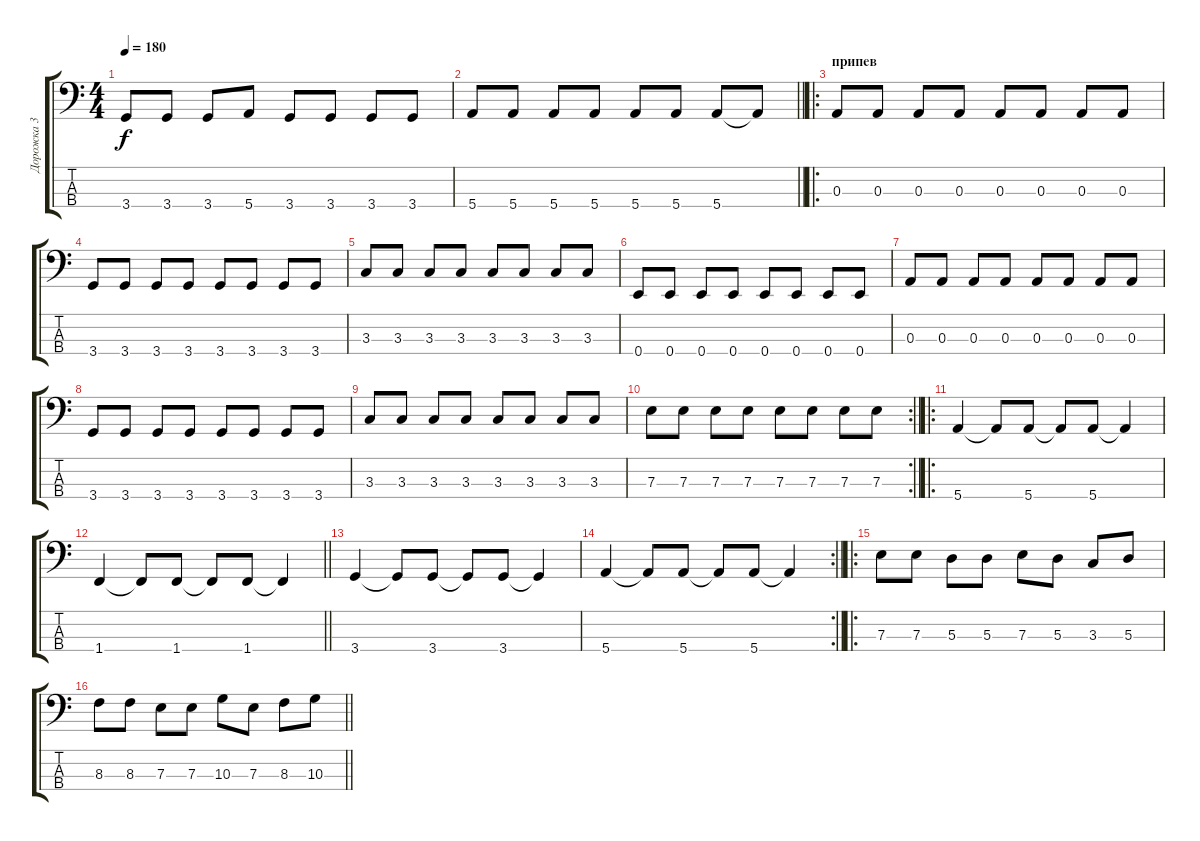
\track ("Дорожка 3" "Дорожка 3") {instrument electricbassfinger}
\staff {score tabs}
\tuning (G2 D2 A1 E1) {hide}
\ts (4 4)
\tempo 180
\clef f4
\ks c
3.4.8{dy f} 3.4.8 3.4.8 5.4.8 3.4.8 3.4.8 3.4.8 3.4.8 |
\barLineRight lightlight
5.4.8 5.4.8 5.4.8 5.4.8 5.4.8 5.4.8 5.4.8 5.4{t}.8 |
\ro
\section ("" "припев")
0.3.8 0.3.8 0.3.8 0.3.8 0.3.8 0.3.8 0.3.8 0.3.8 |
3.4.8 3.4.8 3.4.8 3.4.8 3.4.8 3.4.8 3.4.8 3.4.8 |
3.3.8 3.3.8 3.3.8 3.3.8 3.3.8 3.3.8 3.3.8 3.3.8 |
0.4.8 0.4.8 0.4.8 0.4.8 0.4.8 0.4.8 0.4.8 0.4.8 |
0.3.8 0.3.8 0.3.8 0.3.8 0.3.8 0.3.8 0.3.8 0.3.8 |
3.4.8 3.4.8 3.4.8 3.4.8 3.4.8 3.4.8 3.4.8 3.4.8 |
3.3.8 3.3.8 3.3.8 3.3.8 3.3.8 3.3.8 3.3.8 3.3.8 |
\rc 2
\barLineRight lightlight
7.3.8 7.3.8 7.3.8 7.3.8 7.3.8 7.3.8 7.3.8 7.3.8 |
\ro
5.4.4 5.4{t}.8 5.4.8 5.4{t}.8 5.4.8 5.4{t}.4 |
\barLineRight lightlight
1.4.4 1.4{t}.8 1.4.8 1.4{t}.8 1.4.8 1.4{t}.4 |
3.4.4 3.4{t}.8 3.4.8 3.4{t}.8 3.4.8 3.4{t}.4 |
\rc 2
\barLineRight lightlight
5.4.4 5.4{t}.8 5.4.8 5.4{t}.8 5.4.8 5.4{t}.4 |
\ro
7.3.8 7.3.8 5.3.8 5.3.8 7.3.8 5.3.8 3.3.8 5.3.8 |
\barLineRight lightlight
8.3.8 8.3.8 7.3.8 7.3.8 10.3.8 7.3.8 8.3.8 10.3.8
